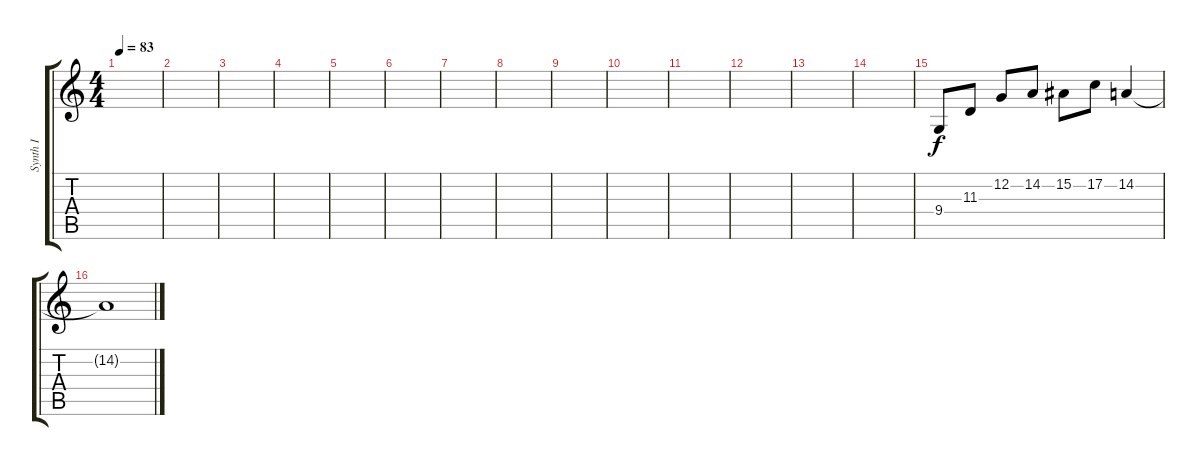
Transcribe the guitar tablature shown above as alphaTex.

\track ("Synth I" "Synth I") {instrument stringensemble1}
\staff {score tabs}
\tuning (C4 G3 Eb3 Bb2 F2 C2) {hide}
\ts (4 4)
\tempo 83
\clef g2
\ks c
|
|
|
|
|
|
|
|
|
|
|
|
|
|
9.4.8{instrument synthvoice} 11.3.8 12.2.8 14.2.8 15.2.8 17.2.8 14.2.4 |
14.2{t}.1
